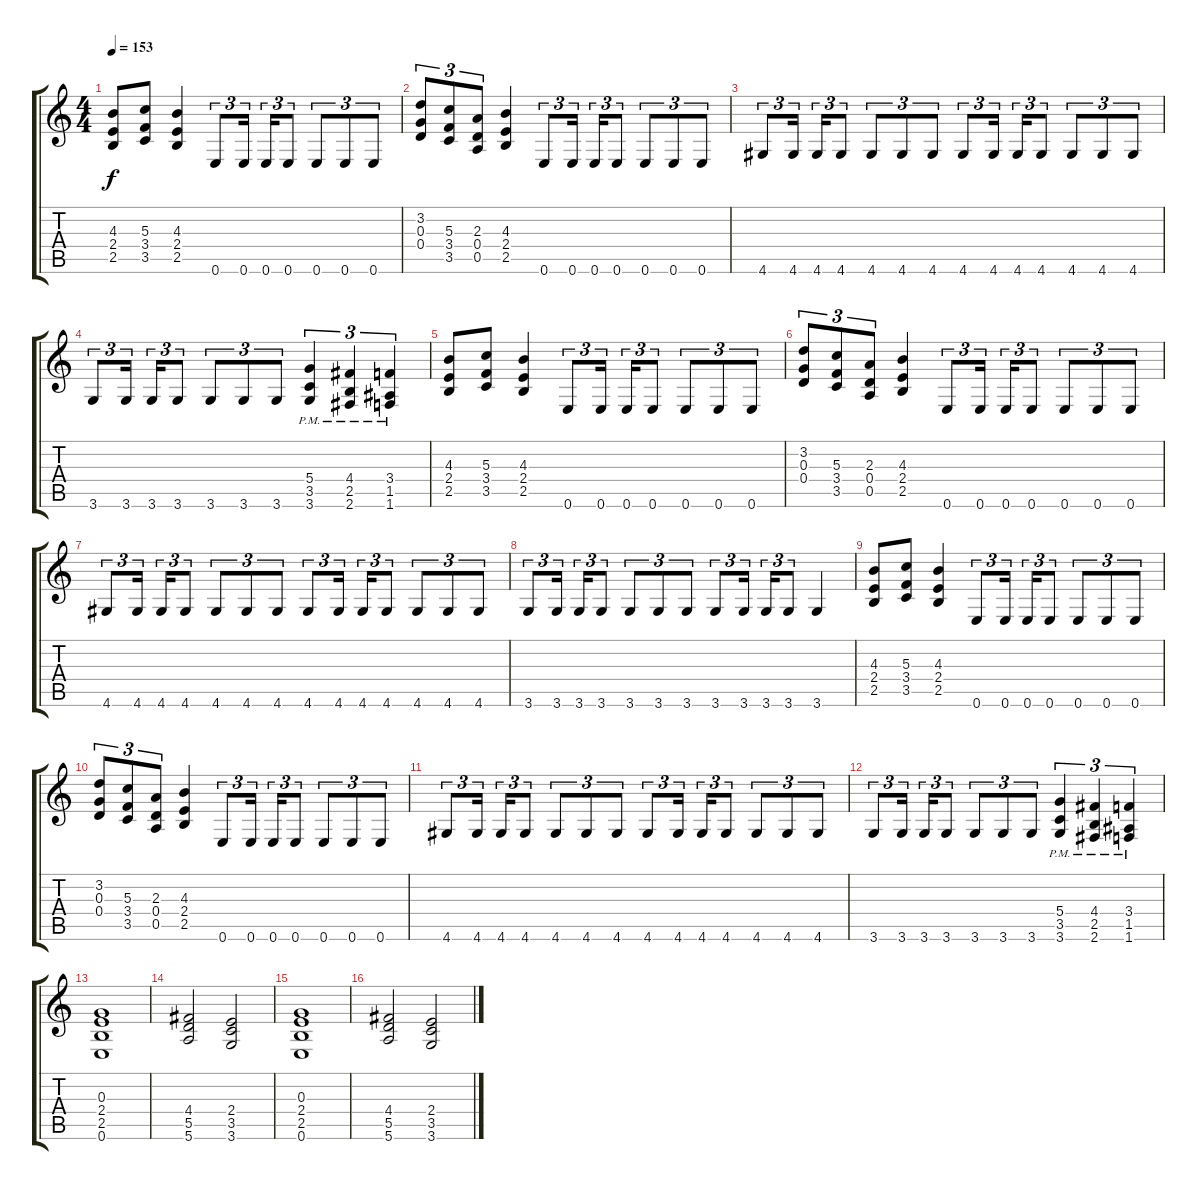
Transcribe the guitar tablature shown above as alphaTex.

\track "" {instrument overdrivenguitar}
\staff {score tabs}
\tuning (E4 B3 G3 D3 A2 E2) {hide}
\ts (4 4)
\tempo 153
\clef g2
\ks c
(4.3 2.4 2.5).8{dy f} (5.3 3.4 3.5).8 (4.3 2.4 2.5).4 0.6.8{tu (3 2)} 0.6.16{tu (3 2)} 0.6.16{tu (3 2)} 0.6.8{tu (3 2)} 0.6.8{tu (3 2)} 0.6.8{tu (3 2)} 0.6.8{tu (3 2)} |
(3.2 0.3 0.4).8{tu (3 2)} (5.3 3.4 3.5).8{tu (3 2)} (2.3 0.4 0.5).8{tu (3 2)} (4.3 2.4 2.5).4 0.6.8{tu (3 2)} 0.6.16{tu (3 2)} 0.6.16{tu (3 2)} 0.6.8{tu (3 2)} 0.6.8{tu (3 2)} 0.6.8{tu (3 2)} 0.6.8{tu (3 2)} |
4.6.8{tu (3 2)} 4.6.16{tu (3 2)} 4.6.16{tu (3 2)} 4.6.8{tu (3 2)} 4.6.8{tu (3 2)} 4.6.8{tu (3 2)} 4.6.8{tu (3 2)} 4.6.8{tu (3 2)} 4.6.16{tu (3 2)} 4.6.16{tu (3 2)} 4.6.8{tu (3 2)} 4.6.8{tu (3 2)} 4.6.8{tu (3 2)} 4.6.8{tu (3 2)} |
3.6.8{tu (3 2)} 3.6.16{tu (3 2)} 3.6.16{tu (3 2)} 3.6.8{tu (3 2)} 3.6.8{tu (3 2)} 3.6.8{tu (3 2)} 3.6.8{tu (3 2)} (5.4{pm} 3.5{pm} 3.6{pm}).4{tu (3 2)} (4.4{pm} 2.5{pm} 2.6{pm}).4{tu (3 2)} (3.4{pm} 1.5{pm} 1.6{pm}).4{tu (3 2)} |
(4.3 2.4 2.5).8 (5.3 3.4 3.5).8 (4.3 2.4 2.5).4 0.6.8{tu (3 2)} 0.6.16{tu (3 2)} 0.6.16{tu (3 2)} 0.6.8{tu (3 2)} 0.6.8{tu (3 2)} 0.6.8{tu (3 2)} 0.6.8{tu (3 2)} |
(3.2 0.3 0.4).8{tu (3 2)} (5.3 3.4 3.5).8{tu (3 2)} (2.3 0.4 0.5).8{tu (3 2)} (4.3 2.4 2.5).4 0.6.8{tu (3 2)} 0.6.16{tu (3 2)} 0.6.16{tu (3 2)} 0.6.8{tu (3 2)} 0.6.8{tu (3 2)} 0.6.8{tu (3 2)} 0.6.8{tu (3 2)} |
4.6.8{tu (3 2)} 4.6.16{tu (3 2)} 4.6.16{tu (3 2)} 4.6.8{tu (3 2)} 4.6.8{tu (3 2)} 4.6.8{tu (3 2)} 4.6.8{tu (3 2)} 4.6.8{tu (3 2)} 4.6.16{tu (3 2)} 4.6.16{tu (3 2)} 4.6.8{tu (3 2)} 4.6.8{tu (3 2)} 4.6.8{tu (3 2)} 4.6.8{tu (3 2)} |
3.6.8{tu (3 2)} 3.6.16{tu (3 2)} 3.6.16{tu (3 2)} 3.6.8{tu (3 2)} 3.6.8{tu (3 2)} 3.6.8{tu (3 2)} 3.6.8{tu (3 2)} 3.6.8{tu (3 2)} 3.6.16{tu (3 2)} 3.6.16{tu (3 2)} 3.6.8{tu (3 2)} 3.6.4 |
(4.3 2.4 2.5).8 (5.3 3.4 3.5).8 (4.3 2.4 2.5).4 0.6.8{tu (3 2)} 0.6.16{tu (3 2)} 0.6.16{tu (3 2)} 0.6.8{tu (3 2)} 0.6.8{tu (3 2)} 0.6.8{tu (3 2)} 0.6.8{tu (3 2)} |
(3.2 0.3 0.4).8{tu (3 2)} (5.3 3.4 3.5).8{tu (3 2)} (2.3 0.4 0.5).8{tu (3 2)} (4.3 2.4 2.5).4 0.6.8{tu (3 2)} 0.6.16{tu (3 2)} 0.6.16{tu (3 2)} 0.6.8{tu (3 2)} 0.6.8{tu (3 2)} 0.6.8{tu (3 2)} 0.6.8{tu (3 2)} |
4.6.8{tu (3 2)} 4.6.16{tu (3 2)} 4.6.16{tu (3 2)} 4.6.8{tu (3 2)} 4.6.8{tu (3 2)} 4.6.8{tu (3 2)} 4.6.8{tu (3 2)} 4.6.8{tu (3 2)} 4.6.16{tu (3 2)} 4.6.16{tu (3 2)} 4.6.8{tu (3 2)} 4.6.8{tu (3 2)} 4.6.8{tu (3 2)} 4.6.8{tu (3 2)} |
3.6.8{tu (3 2)} 3.6.16{tu (3 2)} 3.6.16{tu (3 2)} 3.6.8{tu (3 2)} 3.6.8{tu (3 2)} 3.6.8{tu (3 2)} 3.6.8{tu (3 2)} (5.4{pm} 3.5{pm} 3.6{pm}).4{tu (3 2)} (4.4{pm} 2.5{pm} 2.6{pm}).4{tu (3 2)} (3.4{pm} 1.5{pm} 1.6{pm}).4{tu (3 2)} |
\section ("" "")
(0.3 2.4 2.5 0.6).1 |
(4.4 5.5 5.6).2 (2.4 3.5 3.6).2 |
(0.3 2.4 2.5 0.6).1 |
(4.4 5.5 5.6).2 (2.4 3.5 3.6).2
